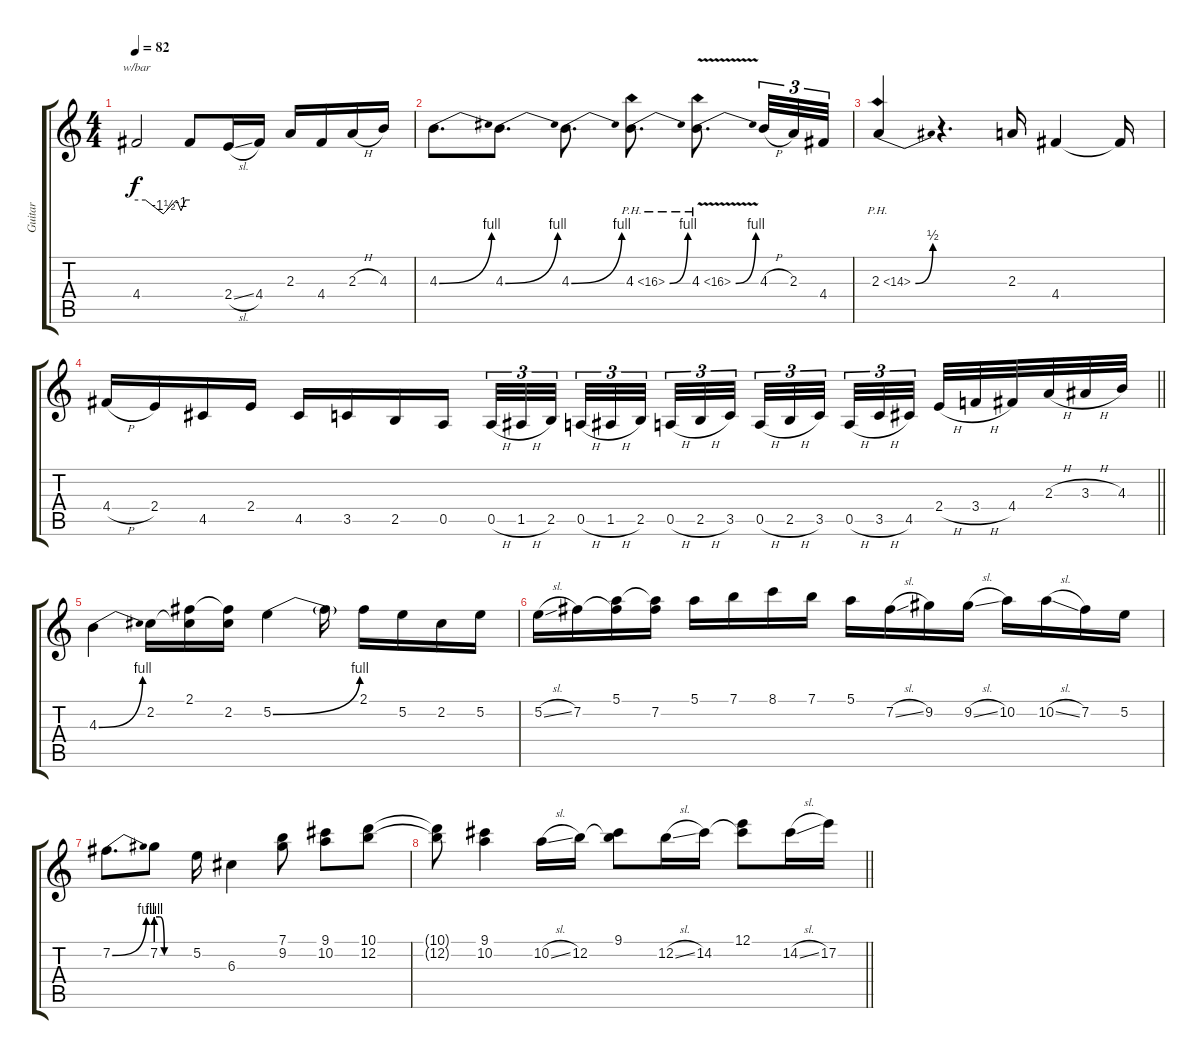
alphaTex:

\track ("Guitar" "Guitar") {instrument distortionguitar}
\staff {score tabs}
\tuning (E4 B3 G3 D3 A2 D2) {hide}
\ts (4 4)
\section ("" "")
\tempo 82
\clef g2
\ks c
4.4.2{tbe (custom default 0 0 10 0 30 -6 45 0 50 -4 55 0 60 0) dy f} 4.4{t}.8 2.4{sl}.16 4.4.16 2.3.16 4.4.16 2.3{h}.16 4.3.16 |
4.3{be (bend 0 0 60 4)}.8{d} 4.3{be (bend 0 0 60 4)}.8{d} 4.3{be (bend 0 0 60 4)}.8{d} 4.3{be (bend 0 0 60 4) ph 12}.8{d} 4.3{be (bend 0 0 60 4) ph 12 v}.8{d} 4.3{h}.32{tu (3 2)} 2.3.32{tu (3 2)} 4.4.32{tu (3 2)} |
2.3{be (bend 0 0 60 2) ph 12}.4 r.4{d} 2.3.16 4.4.4 4.4{t}.16 |
\barLineRight lightlight
4.4{h}.16 2.4.16 4.5.16 2.4.16 4.5.16 3.5.16 2.5.16 0.5.16 0.5{h}.32{tu (3 2)} 1.5{h}.32{tu (3 2)} 2.5.32{tu (3 2) beam splitsecondary} 0.5{h}.32{tu (3 2)} 1.5{h}.32{tu (3 2)} 2.5.32{tu (3 2) beam splitsecondary} 0.5{h}.32{tu (3 2)} 2.5{h}.32{tu (3 2)} 3.5.32{tu (3 2) beam splitsecondary} 0.5{h}.32{tu (3 2)} 2.5{h}.32{tu (3 2)} 3.5.32{tu (3 2)} 0.5{h}.32{tu (3 2)} 3.5{h}.32{tu (3 2)} 4.5.32{tu (3 2) beam splitsecondary} 2.4{h}.32 3.4{h}.32 4.4.32 2.3{h}.32 3.3{h}.32 4.3.32 |
4.3{be (bend 0 0 60 4)}.4 2.2.16 (2.1 2.2{t}).16 (2.1{t} 2.2).16 5.2{be (bend 0 0 60 4)}.4 5.2{t}.16 2.1.16 5.2.16 2.2.16 5.2.16 |
5.2{sl}.16 7.2.16 (5.1 7.2{t}).16 (5.1{t} 7.2).16 5.1.16 7.1.16 8.1.16 7.1.16 5.1.16 7.2{sl}.16 9.2.16 9.2{sl}.16 10.2.16 10.2{sl}.16 7.2.16 5.2.16 |
7.2{be (bend 0 0 60 4)}.8{d} 7.2{be (custom 0 4 7 4 15 0 60 0)}.8 5.2.16 6.3.4 (7.1 9.2).8 (9.1 10.2).8 (10.1 12.2).8 |
\barLineRight lightlight
(10.1{t} 12.2{t}).8 (9.1 10.2).4 10.2{sl}.16 12.2.16 (9.1 12.2{t}).8 12.2{sl}.16 14.2.16 (12.1 14.2{t}).8 14.2{sl}.16 17.2.16
